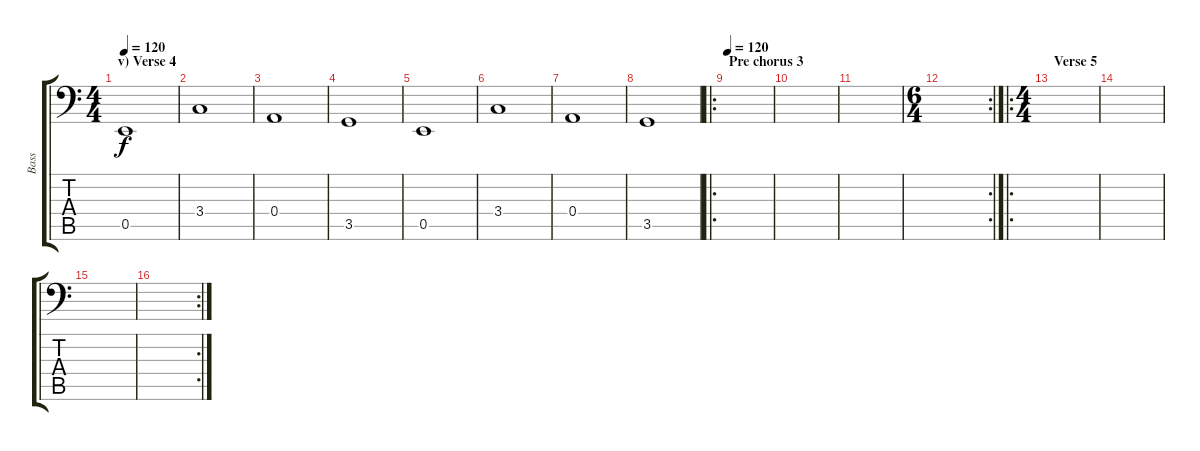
\track ("Bass" "Bass") {instrument electricbassfinger}
\staff {score tabs}
\tuning (C3 G2 D2 A1 E1 B0) {hide}
\ts (4 4)
\section ("" "v) Verse 4")
\tempo 120
\clef f4
\ks c
0.5.1{dy f} |
3.4.1 |
0.4.1 |
3.5.1 |
0.5.1 |
3.4.1 |
0.4.1 |
3.5.1 |
\ro
\section ("" "Pre chorus 3")
\tempo 120
|
|
|
\rc 2
\ts (6 4)
|
\ro
\ts (4 4)
\section ("" "Verse 5")
|
|
|
\rc 2
